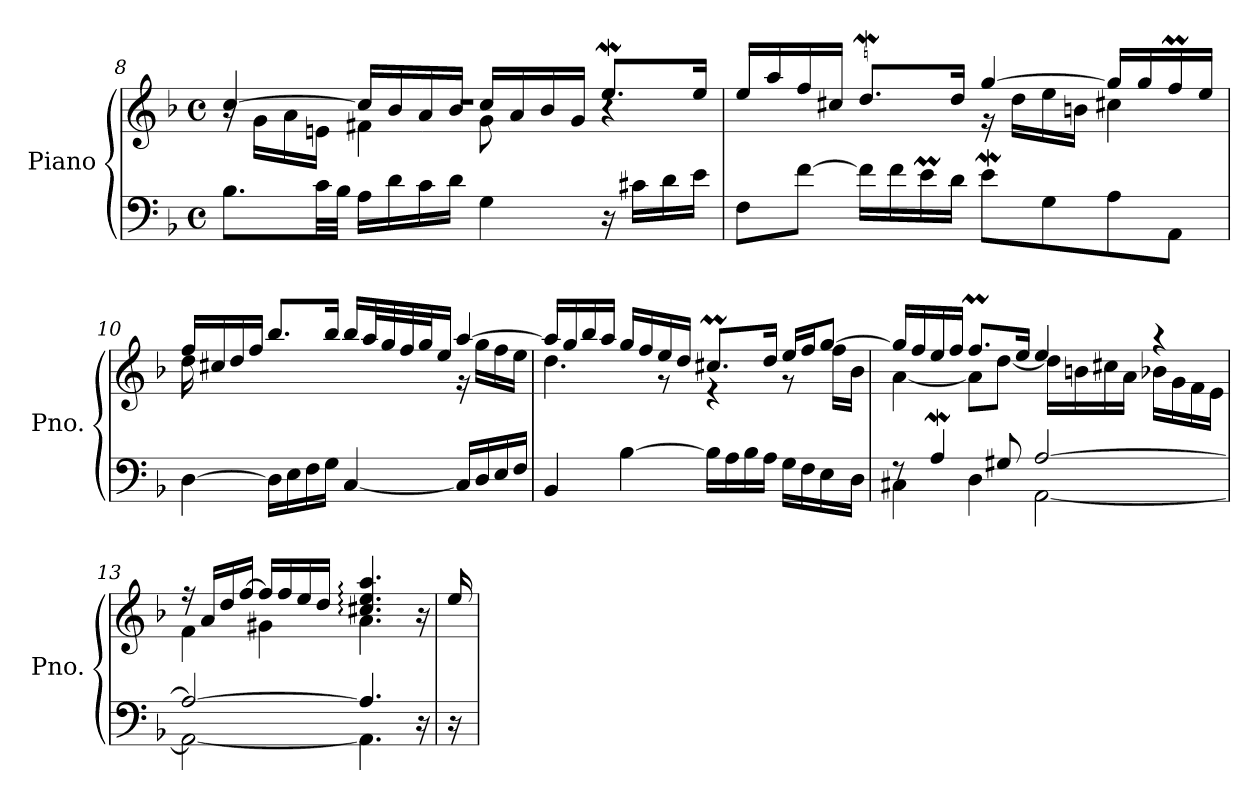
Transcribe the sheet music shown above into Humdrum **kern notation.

**kern	**kern
*part1	*part1
*staff2	*staff1
*I"Piano	*
*I'Pno.	*
!!LO:LB:g=z
*clefF4	*clefG2
*k[b-]	*k[b-]
*M4/4	*M4/4
*met(c)	*met(c)
=8	=8
*	*^
*	*	*^
8.B-\L	[4cc/	16r	1r
.	.	16g\LL	.
.	.	16a\	.
32c\LL	.	16en\JJ	.
32B-\JJJ	.	.	.
16A\LL	16cc/LL]	4f#X\	.
16d\	16b-/	.	.
16c\	16a/	.	.
16d\JJ	16b-/JJ	.	.
4G\	16cc/LL	8g\	.
.	16a/	.	.
.	16b-/	8ryy	.
.	16g/JJ	.	.
16r	8.eeW/L	4r	.
16c#X\LL	.	.	.
16d\	.	.	.
16e\JJ	16ee/Jk	.	.
*	*	*v	*v
=9	=9	=9
8F\L	16ee/LL	2ryy
.	16aa/	.
[8f\J	16ff/	.
.	16cc#X/JJ	.
16f\LL]	8.ddW/L	.
16f\	.	.
16em\	.	.
16d\JJ	16dd/Jk	.
8eW\L	[4gg/	16r
.	.	16dd\LL
8G\	.	16ee\
.	.	16bn\JJ
8A\	16gg/LL]	4cc#\
.	16gg/	.
8AA\J	16ffM/	.
.	16ee/JJ	.
!!LO:LB:g=z	!!
=10	=10	=10
[4D\	16ff/LL	16dd\
.	16cc#X/	8.ryy
.	16dd/	.
.	16ff/JJ	.
*	*v	*v
16D\LL]	8.bb-/L
16E\	.
16F\	.
16G\JJ	16bb-/Jk
[4C/	16bb-/LL
.	32aa/L
.	32gg/
.	32ff/
.	32gg/J
.	16ee/JJ
*	*^
16C/LL]	[4aa/	16r
16D/	.	16gg\LL
16E/	.	16ff\
16F/JJ	.	16ee\JJ
=11	=11	=11
4BB-/	16aa/LL]	4.dd\
.	16gg/	.
.	16bb-/	.
.	16aa/JJ	.
[4B-\	16gg/LL	.
.	16ff/	.
.	16ee/	8r
.	16dd/JJ	.
16B-\LL]	8.cc#Xm/L	4r
16A\	.	.
16B-\	.	.
16A\JJ	16dd/Jk	.
16G\LL	16ee/LL	8r
16F\	16ff/J	.
16E\	[8gg/J	16ff\LL
16D\JJ	.	16b-\JJ
!!LO:PB:g=z	!!
=12	=12	=12
*^	*	*
8rF	4C#X\	16gg/LL]	[4a\
.	.	16ff/	.
4AW/	.	16ee/	.
.	.	16ff/JJ	.
.	4D\	8.ffM/L	8a\L]
8G#X/	.	.	[8dd\J
.	.	16ee/Jk	.
[2A/	[2AA\	4ee/	16dd\LL]
.	.	.	16bn\
.	.	.	16cc#X\
.	.	.	16a\JJ
.	.	4r	16b-X\LL
.	.	.	16g\
.	.	.	16f\
.	.	.	16e\JJ
=13	=13	=13	=13
2A/_	2AA\_	16r	4f\
.	.	16a/LL	.
.	.	16dd/	.
.	.	[16ff/JJ	.
.	.	16ff/LL]	4g#X\
.	.	16ff/	.
.	.	16ee/	.
.	.	16dd/JJ	.
4.A/]	4.AA\]	4.cc#X/: 4.ee/: 4.aa/:	4.a\
16r	16ryy	16r	16ryy
*v	*v	*	*
*	*v	*v
=14	=14
16r	16ee/
=	=
*-	*-
